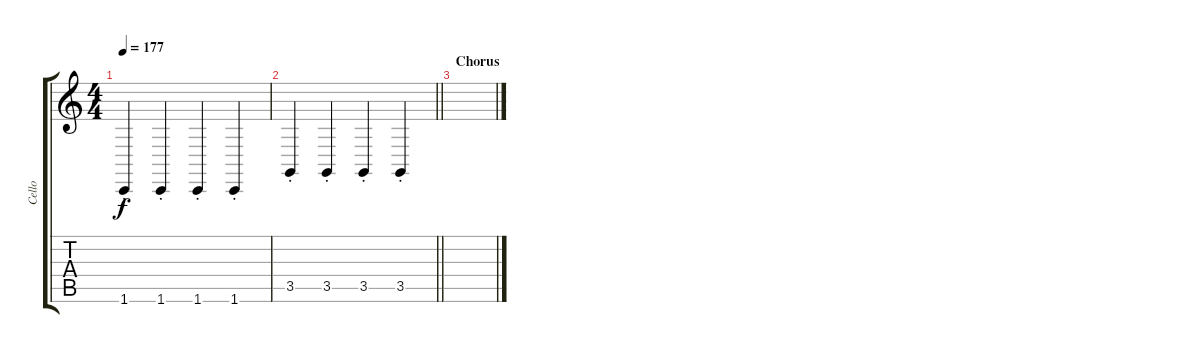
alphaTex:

\track ("Cello" "Cello") {instrument cello}
\staff {score tabs}
\tuning (B3 Gb3 D3 A2 E2 B1) {hide}
\ts (4 4)
\tempo 177
\clef g2
\ks c
1.6{st}.4{dy f} 1.6{st}.4 1.6{st}.4 1.6{st}.4 |
\barLineRight lightlight
3.5{st}.4 3.5{st}.4 3.5{st}.4 3.5{st}.4 |
\section ("" "Chorus")
